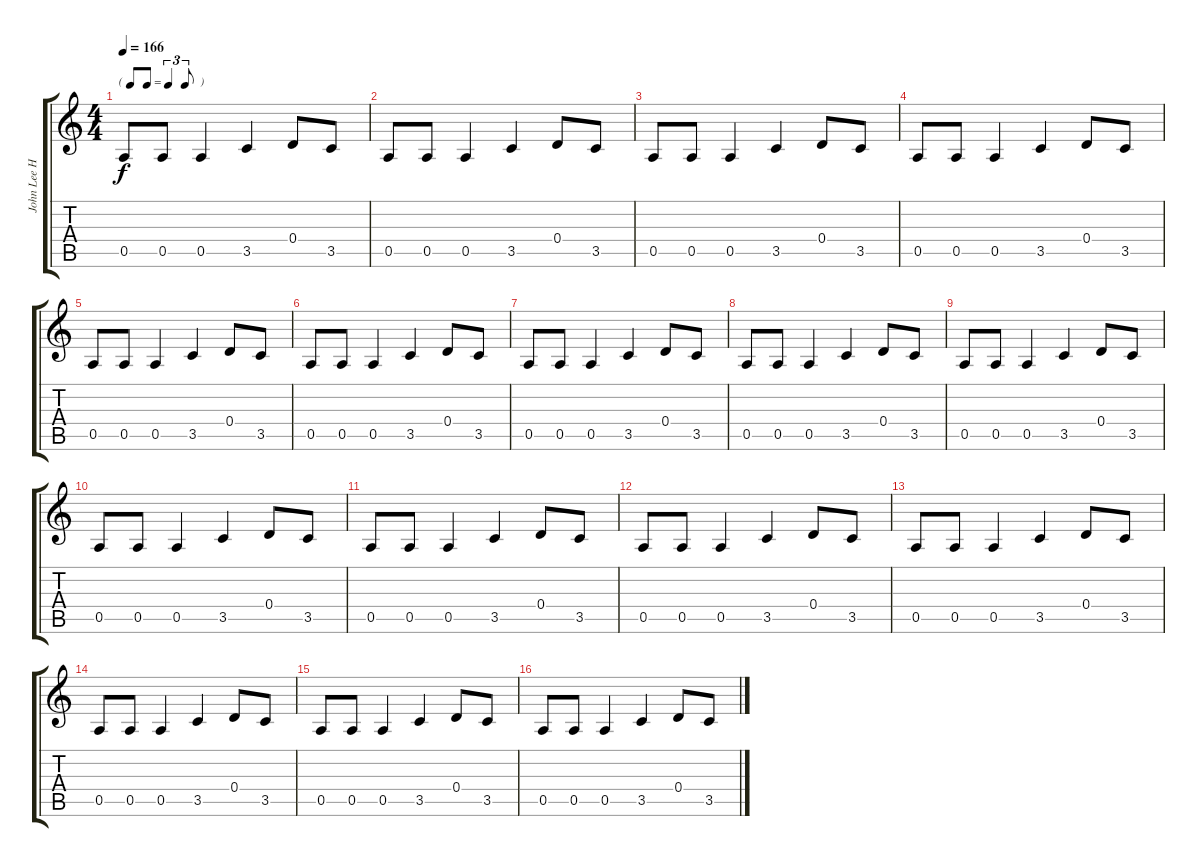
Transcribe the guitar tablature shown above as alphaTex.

\track ("John Lee Hooker" "John Lee H") {instrument electricguitarclean}
\staff {score tabs}
\tuning (E4 B3 G3 D3 A2 E2) {hide}
\ts (4 4)
\tf triplet8th
\tempo 166
\clef g2
\ks c
0.5.8{dy f} 0.5.8 0.5.4 3.5.4 0.4.8 3.5.8 |
0.5.8 0.5.8 0.5.4 3.5.4 0.4.8 3.5.8 |
0.5.8 0.5.8 0.5.4 3.5.4 0.4.8 3.5.8 |
0.5.8 0.5.8 0.5.4 3.5.4 0.4.8 3.5.8 |
0.5.8 0.5.8 0.5.4 3.5.4 0.4.8 3.5.8 |
0.5.8 0.5.8 0.5.4 3.5.4 0.4.8 3.5.8 |
0.5.8 0.5.8 0.5.4 3.5.4 0.4.8 3.5.8 |
0.5.8 0.5.8 0.5.4 3.5.4 0.4.8 3.5.8 |
0.5.8 0.5.8 0.5.4 3.5.4 0.4.8 3.5.8 |
0.5.8 0.5.8 0.5.4 3.5.4 0.4.8 3.5.8 |
0.5.8 0.5.8 0.5.4 3.5.4 0.4.8 3.5.8 |
0.5.8 0.5.8 0.5.4 3.5.4 0.4.8 3.5.8 |
0.5.8 0.5.8 0.5.4 3.5.4 0.4.8 3.5.8 |
0.5.8 0.5.8 0.5.4 3.5.4 0.4.8 3.5.8 |
0.5.8 0.5.8 0.5.4 3.5.4 0.4.8 3.5.8 |
0.5.8 0.5.8 0.5.4 3.5.4 0.4.8 3.5.8
